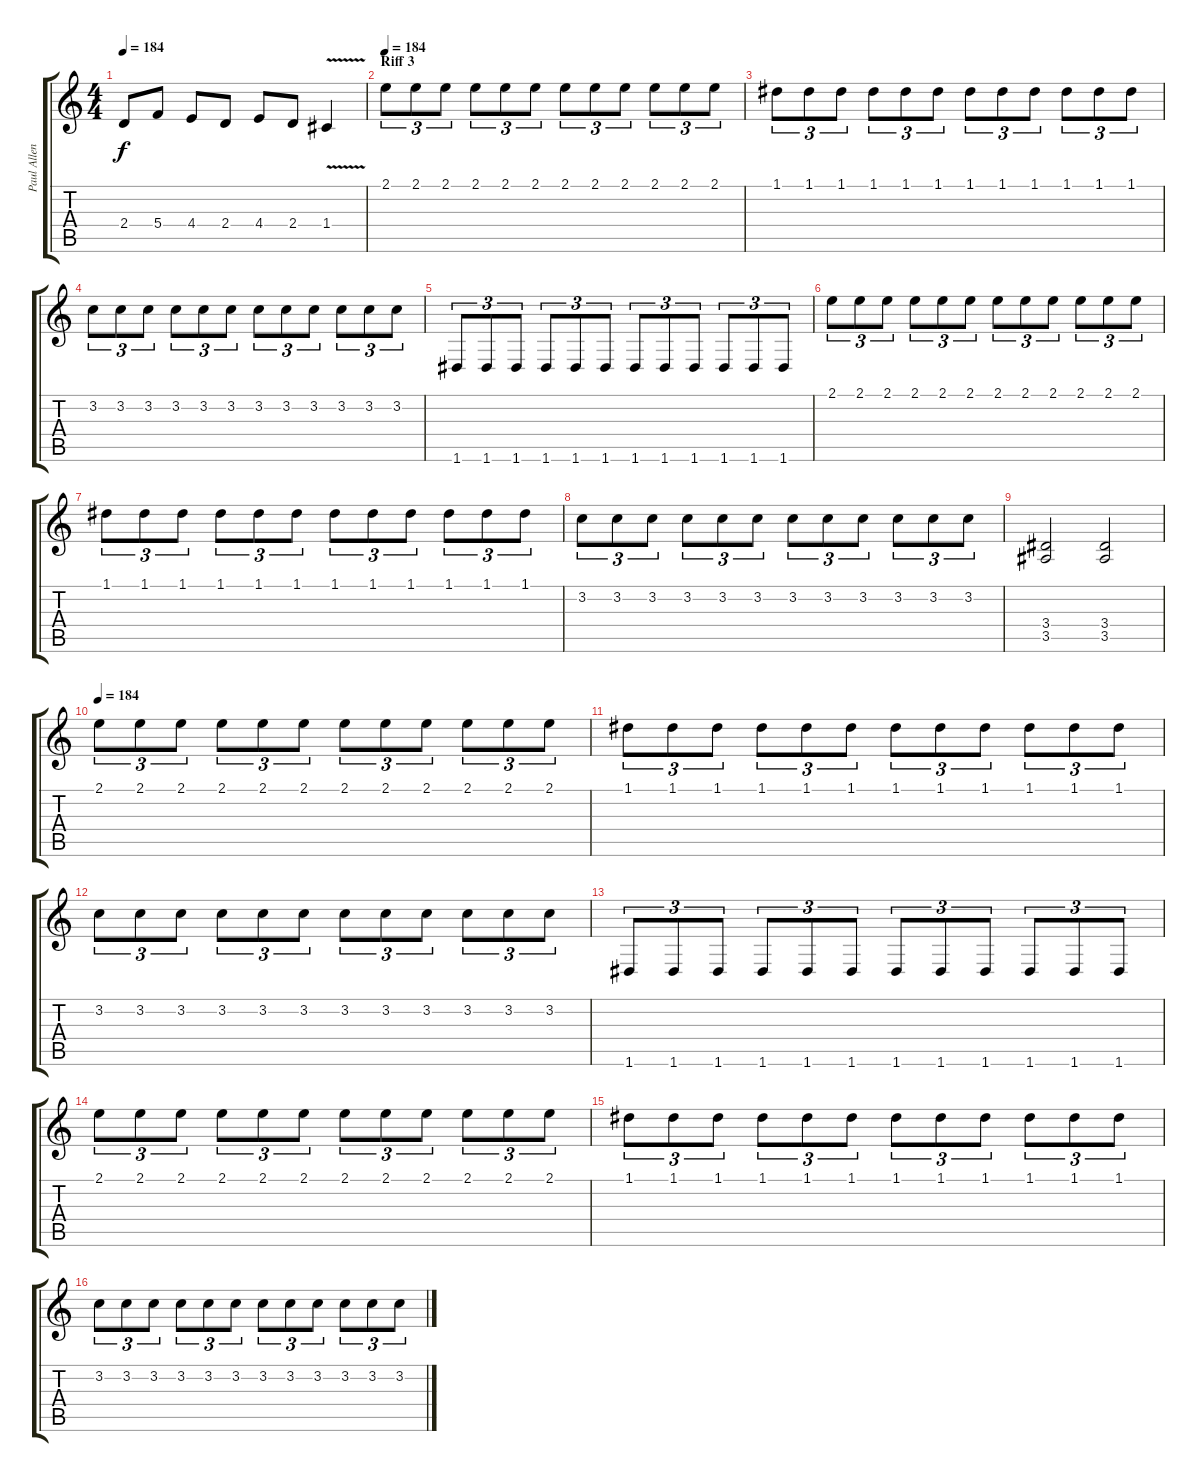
\track ("Paul Allender (Guitar Soul)" "Paul Allen") {instrument distortionguitar}
\staff {score tabs}
\tuning (D4 A3 F3 C3 G2 D2) {hide}
\ts (4 4)
\tempo 184
\clef g2
\ks c
2.4.8{dy f} 5.4.8 4.4.8 2.4.8 4.4.8 2.4.8 1.4{v}.4 |
\section ("" "Riff 3")
\tempo 184
2.1.8{tu (3 2)} 2.1.8{tu (3 2)} 2.1.8{tu (3 2)} 2.1.8{tu (3 2)} 2.1.8{tu (3 2)} 2.1.8{tu (3 2)} 2.1.8{tu (3 2)} 2.1.8{tu (3 2)} 2.1.8{tu (3 2)} 2.1.8{tu (3 2)} 2.1.8{tu (3 2)} 2.1.8{tu (3 2)} |
1.1.8{tu (3 2)} 1.1.8{tu (3 2)} 1.1.8{tu (3 2)} 1.1.8{tu (3 2)} 1.1.8{tu (3 2)} 1.1.8{tu (3 2)} 1.1.8{tu (3 2)} 1.1.8{tu (3 2)} 1.1.8{tu (3 2)} 1.1.8{tu (3 2)} 1.1.8{tu (3 2)} 1.1.8{tu (3 2)} |
3.2.8{tu (3 2)} 3.2.8{tu (3 2)} 3.2.8{tu (3 2)} 3.2.8{tu (3 2)} 3.2.8{tu (3 2)} 3.2.8{tu (3 2)} 3.2.8{tu (3 2)} 3.2.8{tu (3 2)} 3.2.8{tu (3 2)} 3.2.8{tu (3 2)} 3.2.8{tu (3 2)} 3.2.8{tu (3 2)} |
1.6.8{tu (3 2)} 1.6.8{tu (3 2)} 1.6.8{tu (3 2)} 1.6.8{tu (3 2)} 1.6.8{tu (3 2)} 1.6.8{tu (3 2)} 1.6.8{tu (3 2)} 1.6.8{tu (3 2)} 1.6.8{tu (3 2)} 1.6.8{tu (3 2)} 1.6.8{tu (3 2)} 1.6.8{tu (3 2)} |
2.1.8{tu (3 2)} 2.1.8{tu (3 2)} 2.1.8{tu (3 2)} 2.1.8{tu (3 2)} 2.1.8{tu (3 2)} 2.1.8{tu (3 2)} 2.1.8{tu (3 2)} 2.1.8{tu (3 2)} 2.1.8{tu (3 2)} 2.1.8{tu (3 2)} 2.1.8{tu (3 2)} 2.1.8{tu (3 2)} |
1.1.8{tu (3 2)} 1.1.8{tu (3 2)} 1.1.8{tu (3 2)} 1.1.8{tu (3 2)} 1.1.8{tu (3 2)} 1.1.8{tu (3 2)} 1.1.8{tu (3 2)} 1.1.8{tu (3 2)} 1.1.8{tu (3 2)} 1.1.8{tu (3 2)} 1.1.8{tu (3 2)} 1.1.8{tu (3 2)} |
3.2.8{tu (3 2)} 3.2.8{tu (3 2)} 3.2.8{tu (3 2)} 3.2.8{tu (3 2)} 3.2.8{tu (3 2)} 3.2.8{tu (3 2)} 3.2.8{tu (3 2)} 3.2.8{tu (3 2)} 3.2.8{tu (3 2)} 3.2.8{tu (3 2)} 3.2.8{tu (3 2)} 3.2.8{tu (3 2)} |
(3.4 3.5).2 (3.4 3.5).2 |
\tempo 184
2.1.8{tu (3 2)} 2.1.8{tu (3 2)} 2.1.8{tu (3 2)} 2.1.8{tu (3 2)} 2.1.8{tu (3 2)} 2.1.8{tu (3 2)} 2.1.8{tu (3 2)} 2.1.8{tu (3 2)} 2.1.8{tu (3 2)} 2.1.8{tu (3 2)} 2.1.8{tu (3 2)} 2.1.8{tu (3 2)} |
1.1.8{tu (3 2)} 1.1.8{tu (3 2)} 1.1.8{tu (3 2)} 1.1.8{tu (3 2)} 1.1.8{tu (3 2)} 1.1.8{tu (3 2)} 1.1.8{tu (3 2)} 1.1.8{tu (3 2)} 1.1.8{tu (3 2)} 1.1.8{tu (3 2)} 1.1.8{tu (3 2)} 1.1.8{tu (3 2)} |
3.2.8{tu (3 2)} 3.2.8{tu (3 2)} 3.2.8{tu (3 2)} 3.2.8{tu (3 2)} 3.2.8{tu (3 2)} 3.2.8{tu (3 2)} 3.2.8{tu (3 2)} 3.2.8{tu (3 2)} 3.2.8{tu (3 2)} 3.2.8{tu (3 2)} 3.2.8{tu (3 2)} 3.2.8{tu (3 2)} |
1.6.8{tu (3 2)} 1.6.8{tu (3 2)} 1.6.8{tu (3 2)} 1.6.8{tu (3 2)} 1.6.8{tu (3 2)} 1.6.8{tu (3 2)} 1.6.8{tu (3 2)} 1.6.8{tu (3 2)} 1.6.8{tu (3 2)} 1.6.8{tu (3 2)} 1.6.8{tu (3 2)} 1.6.8{tu (3 2)} |
2.1.8{tu (3 2)} 2.1.8{tu (3 2)} 2.1.8{tu (3 2)} 2.1.8{tu (3 2)} 2.1.8{tu (3 2)} 2.1.8{tu (3 2)} 2.1.8{tu (3 2)} 2.1.8{tu (3 2)} 2.1.8{tu (3 2)} 2.1.8{tu (3 2)} 2.1.8{tu (3 2)} 2.1.8{tu (3 2)} |
1.1.8{tu (3 2)} 1.1.8{tu (3 2)} 1.1.8{tu (3 2)} 1.1.8{tu (3 2)} 1.1.8{tu (3 2)} 1.1.8{tu (3 2)} 1.1.8{tu (3 2)} 1.1.8{tu (3 2)} 1.1.8{tu (3 2)} 1.1.8{tu (3 2)} 1.1.8{tu (3 2)} 1.1.8{tu (3 2)} |
3.2.8{tu (3 2)} 3.2.8{tu (3 2)} 3.2.8{tu (3 2)} 3.2.8{tu (3 2)} 3.2.8{tu (3 2)} 3.2.8{tu (3 2)} 3.2.8{tu (3 2)} 3.2.8{tu (3 2)} 3.2.8{tu (3 2)} 3.2.8{tu (3 2)} 3.2.8{tu (3 2)} 3.2.8{tu (3 2)}
